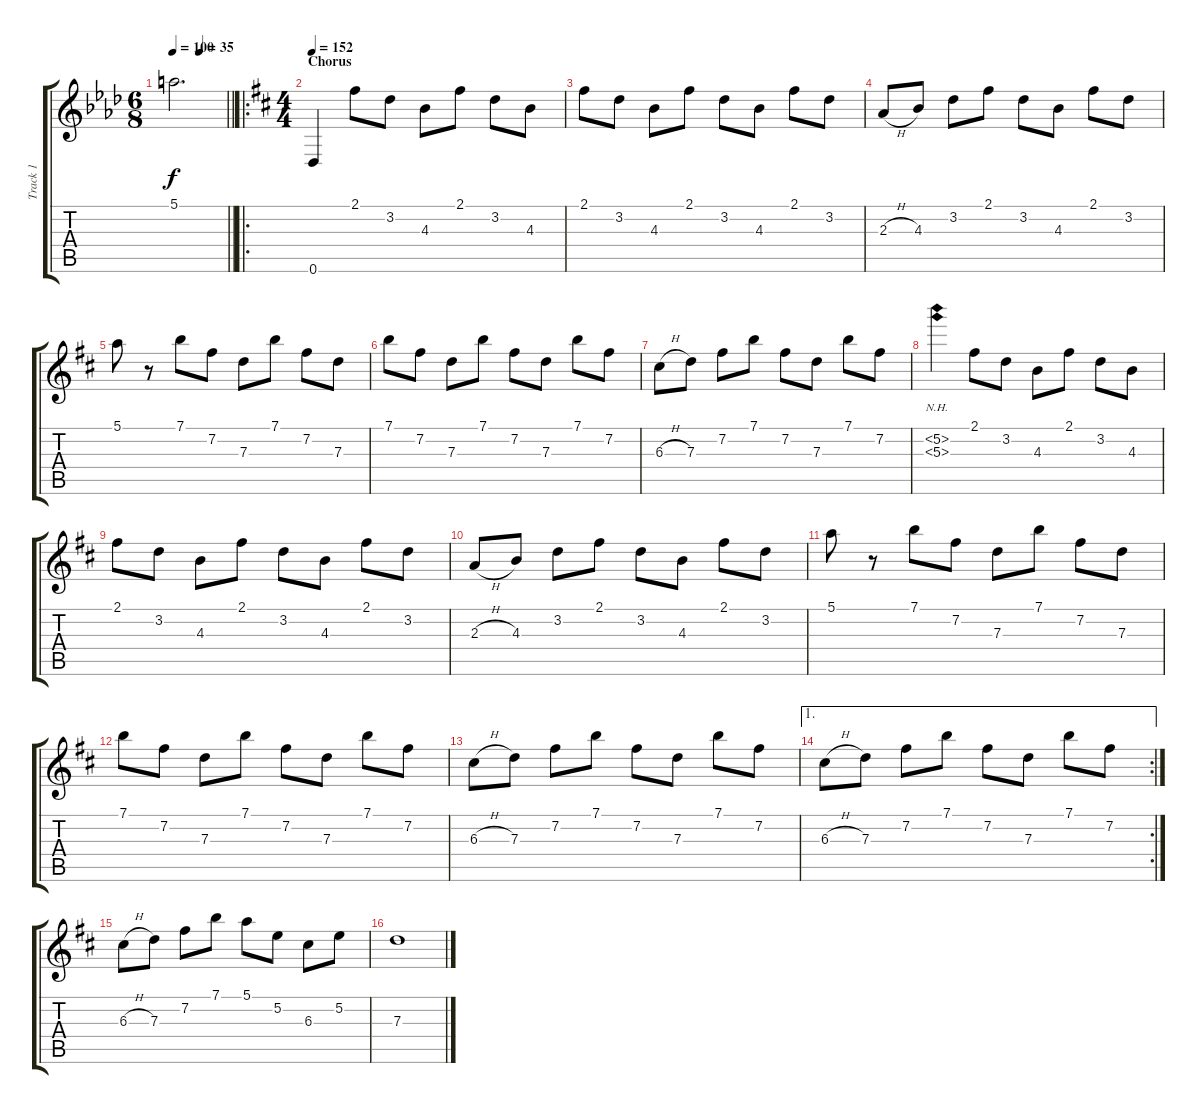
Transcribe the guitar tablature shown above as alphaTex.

\track ("Track 1" "Track 1") {instrument electricguitarjazz}
\staff {score tabs}
\tuning (E4 B3 G3 D3 A2 D2) {hide}
\ts (6 8)
\tempo 100
\tempo (35 0.5)
\clef g2
\barLineRight lightlight
\ks fminor
5.1{t}.2{d dy f} |
\ro
\ts (4 4)
\section ("" "Chorus")
\tempo 152
\ks d
0.6.4 2.1.8 3.2.8 4.3.8 2.1.8 3.2.8 4.3.8 |
2.1.8 3.2.8 4.3.8 2.1.8 3.2.8 4.3.8 2.1.8 3.2.8 |
2.3{h}.8 4.3.8 3.2.8 2.1.8 3.2.8 4.3.8 2.1.8 3.2.8 |
5.1.8 r.8 7.1.8 7.2.8 7.3.8 7.1.8 7.2.8 7.3.8 |
7.1.8 7.2.8 7.3.8 7.1.8 7.2.8 7.3.8 7.1.8 7.2.8 |
6.3{h}.8 7.3.8 7.2.8 7.1.8 7.2.8 7.3.8 7.1.8 7.2.8 |
(5.2{nh} 5.3{nh}).4 2.1.8 3.2.8 4.3.8 2.1.8 3.2.8 4.3.8 |
2.1.8 3.2.8 4.3.8 2.1.8 3.2.8 4.3.8 2.1.8 3.2.8 |
2.3{h}.8 4.3.8 3.2.8 2.1.8 3.2.8 4.3.8 2.1.8 3.2.8 |
5.1.8 r.8 7.1.8 7.2.8 7.3.8 7.1.8 7.2.8 7.3.8 |
7.1.8 7.2.8 7.3.8 7.1.8 7.2.8 7.3.8 7.1.8 7.2.8 |
6.3{h}.8 7.3.8 7.2.8 7.1.8 7.2.8 7.3.8 7.1.8 7.2.8 |
\ae 1
\rc 2
6.3{h}.8 7.3.8 7.2.8 7.1.8 7.2.8 7.3.8 7.1.8 7.2.8 |
6.3{h}.8 7.3.8 7.2.8 7.1.8 5.1.8 5.2.8 6.3.8 5.2.8 |
7.3.1
